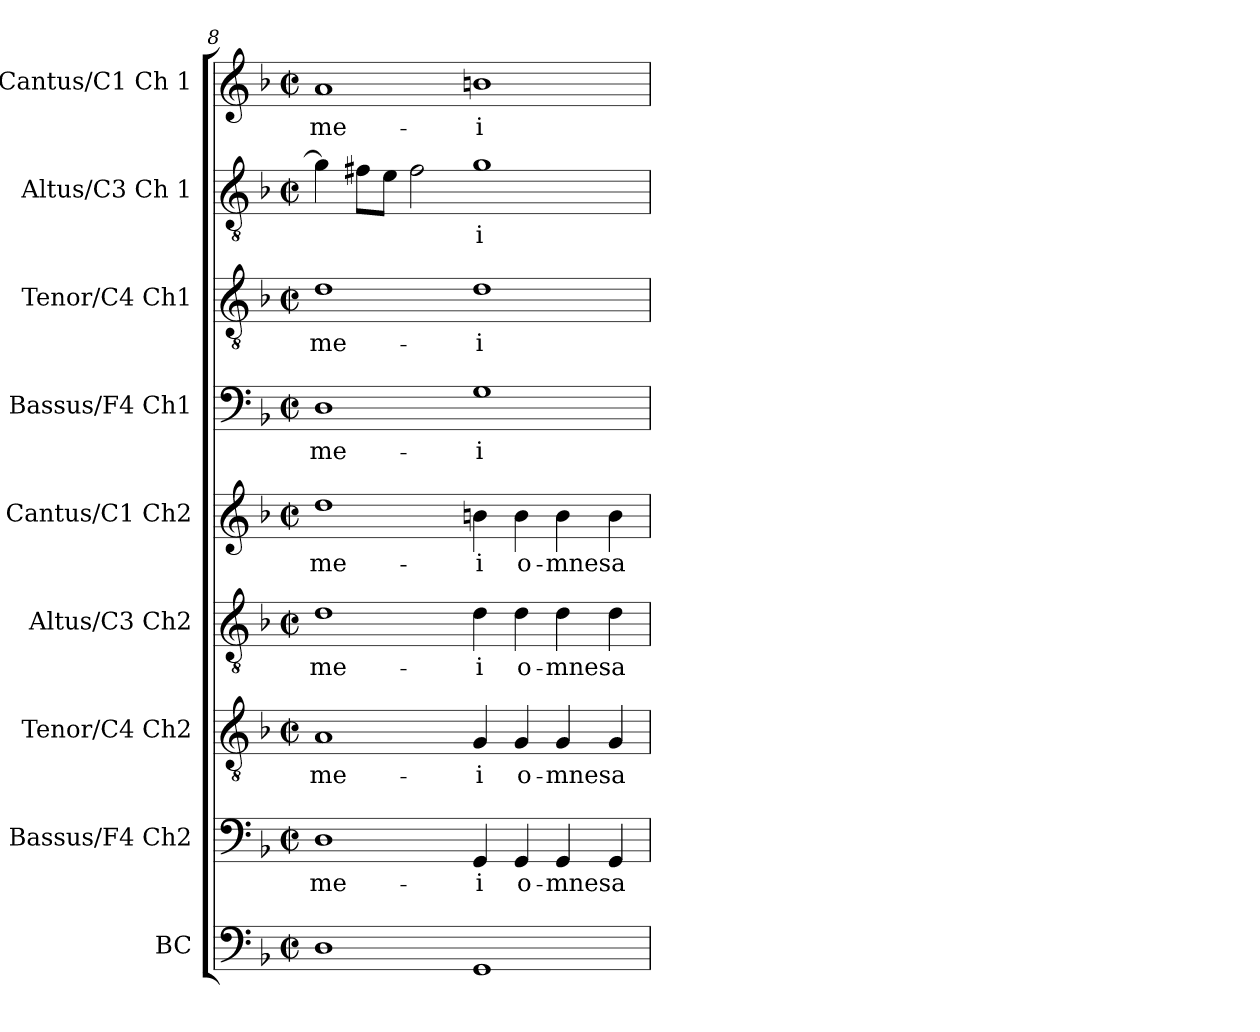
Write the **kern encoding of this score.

**kern	**kern	**text	**kern	**text	**kern	**text	**kern	**text	**kern	**text	**kern	**text	**kern	**text	**kern	**text
*part9	*part8	*part8	*part7	*part7	*part6	*part6	*part5	*part5	*part4	*part4	*part3	*part3	*part2	*part2	*part1	*part1
*staff9	*staff8	*staff8	*staff7	*staff7	*staff6	*staff6	*staff5	*staff5	*staff4	*staff4	*staff3	*staff3	*staff2	*staff2	*staff1	*staff1
*I"BC	*I"Bassus/F4  Ch2	*	*I"Tenor/C4  Ch2	*	*I"Altus/C3  Ch2	*	*I"Cantus/C1  Ch2	*	*I"Bassus/F4  Ch1	*	*I"Tenor/C4  Ch1	*	*I"Altus/C3  Ch 1	*	*I"Cantus/C1  Ch 1	*
*	*I'Ch	*	*I'Ch	*	*I'Ch	*	*I'Ch	*	*I'Ch	*	*I'Ch	*	*I'Ch	*	*I'Ch	*
*clefF4	*clefF4	*	*clefGv2	*	*clefGv2	*	*clefG2	*	*clefF4	*	*clefGv2	*	*clefGv2	*	*clefG2	*
*k[b-]	*k[b-]	*	*k[b-]	*	*k[b-]	*	*k[b-]	*	*k[b-]	*	*k[b-]	*	*k[b-]	*	*k[b-]	*
*F:	*F:	*	*F:	*	*F:	*	*F:	*	*F:	*	*F:	*	*F:	*	*F:	*
*M2/2	*M2/2	*	*M2/2	*	*M2/2	*	*M2/2	*	*M2/2	*	*M2/2	*	*M2/2	*	*M2/2	*
*met(c|)	*met(c|)	*	*met(c|)	*	*met(c|)	*	*met(c|)	*	*met(c|)	*	*met(c|)	*	*met(c|)	*	*met(c|)	*
=8	=8	=8	=8	=8	=8	=8	=8	=8	=8	=8	=8	=8	=8	=8	=8	=8
!	!	!LO:LY:b:cj	!	!LO:LY:b:cj	!	!LO:LY:b:cj	!	!LO:LY:b:cj	!	!LO:LY:b:cj	!	!LO:LY:b:cj	!	!	!	!LO:LY:b:cj
1D	1D	me-	1A	me-	1d	me-	1dd	me-	1D	me-	1d	me-	4g\]	.	1a	me-
.	.	.	.	.	.	.	.	.	.	.	.	.	8f#X\L	.	.	.
.	.	.	.	.	.	.	.	.	.	.	.	.	8e\J	.	.	.
.	.	.	.	.	.	.	.	.	.	.	.	.	2f#\	.	.	.
!	!	!LO:LY:b:cj	!	!LO:LY:b:cj	!	!LO:LY:b:cj	!	!LO:LY:b:cj	!	!LO:LY:b:rj	!	!LO:LY:b:rj	!	!LO:LY:b:rj	!	!LO:LY:b:rj
1GG	4GG/	-i	4G/	-i	4d\	-i	4bn\	-i	1G	-i	1d	-i	1g	-i	1bn	-i
!	!	!LO:LY:b	!	!LO:LY:b	!	!LO:LY:b	!	!LO:LY:b	!	!	!	!	!	!	!	!
.	4GG/	o-	4G/	o-	4d\	o-	4b\	o-	.	.	.	.	.	.	.	.
!	!	!LO:LY:b:cj	!	!LO:LY:b:cj	!	!LO:LY:b:cj	!	!LO:LY:b:cj	!	!	!	!	!	!	!	!
.	4GG/	-mnes	4G/	-mnes	4d\	-mnes	4b\	-mnes	.	.	.	.	.	.	.	.
!	!	!LO:LY:b:cj	!	!LO:LY:b:cj	!	!LO:LY:b:cj	!	!LO:LY:b:cj	!	!	!	!	!	!	!	!
.	4GG/	a-	4G/	a-	4d\	a-	4b\	a-	.	.	.	.	.	.	.	.
=	=	=	=	=	=	=	=	=	=	=	=	=	=	=	=	=
*-	*-	*-	*-	*-	*-	*-	*-	*-	*-	*-	*-	*-	*-	*-	*-	*-
